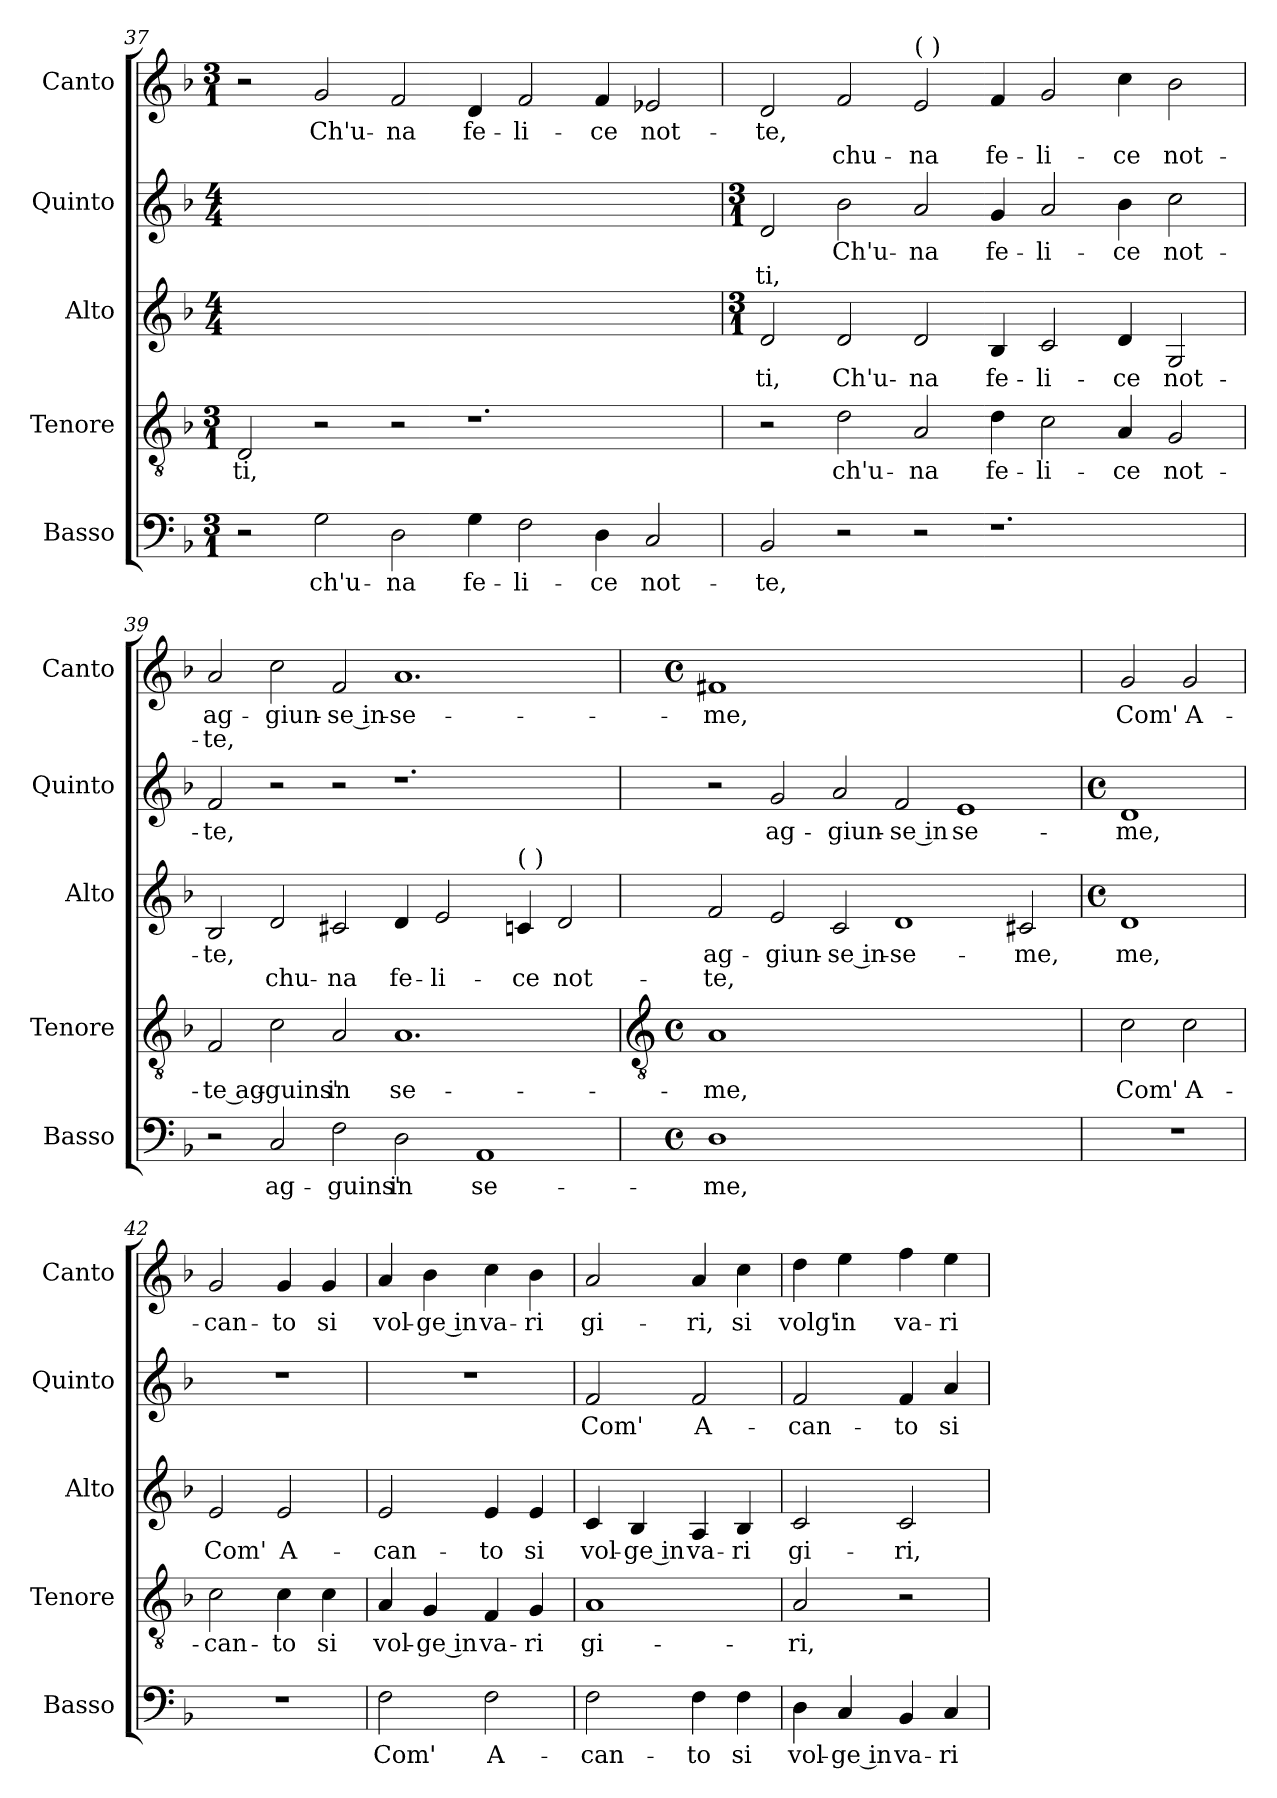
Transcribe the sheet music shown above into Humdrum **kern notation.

**kern	**text	**kern	**text	**kern	**text	**text	**kern	**text	**text	**kern	**text	**text
*part5	*part5	*part4	*part4	*part3	*part3	*part3	*part2	*part2	*part2	*part1	*part1	*part1
*staff5	*staff5	*staff4	*staff4	*staff3	*staff3	*staff3	*staff2	*staff2	*staff2	*staff1	*staff1	*staff1
*I"Basso	*	*I"Tenore	*	*I"Alto	*	*	*I"Quinto	*	*	*I"Canto	*	*
*I'Basso	*	*I'Tenore	*	*I'Alto	*	*	*I'Quinto	*	*	*I'Canto	*	*
!!LO:LB:g=z
*clefF4	*	*clefGv2	*	*clefG2	*	*	*clefG2	*	*	*clefG2	*	*
*k[b-]	*	*k[b-]	*	*k[b-]	*	*	*k[b-]	*	*	*k[b-]	*	*
*F:	*	*F:	*	*F:	*	*	*F:	*	*	*F:	*	*
*M3/1	*	*M3/1	*	*M4/4	*	*	*M4/4	*	*	*M3/1	*	*
=37	=37	=37	=37	=37	=37	=37	=37	=37	=37	=37	=37	=37
!	!	!	!LO:LY:b	!	!	!	!	!	!	!	!	!
2r	.	2D/	-ti,	0.ryy	.	.	0.ryy	.	.	2r	.	.
!	!LO:LY:b	!	!	!	!	!	!	!	!	!	!LO:LY:b	!
2G\	ch'u-	2r	.	.	.	.	.	.	.	2g/	Ch'u-	.
!	!LO:LY:b	!	!	!	!	!	!	!	!	!	!LO:LY:b	!
2D\	-na	2r	.	.	.	.	.	.	.	2f/	-na	.
!	!LO:LY:b	!	!	!	!	!	!	!	!	!	!LO:LY:b	!
4G\	fe-	1.r	.	.	.	.	.	.	.	4d/	fe-	.
!	!LO:LY:b	!	!	!	!	!	!	!	!	!	!LO:LY:b	!
2F\	-li-	.	.	.	.	.	.	.	.	2f/	-li-	.
!	!LO:LY:b	!	!	!	!	!	!	!	!	!	!LO:LY:b	!
4D\	-ce	.	.	.	.	.	.	.	.	4f/	-ce	.
!	!LO:LY:b	!	!	!	!	!	!	!	!	!	!LO:LY:b	!
2C/	not-	.	.	.	.	.	.	.	.	2e-X/	not-	.
!!LO:PB:g=z
=38	=38	=38	=38	=38	=38	=38	=38	=38	=38	=38	=38	=38
*	*	*	*	*M3/1	*	*	*M3/1	*	*	*	*	*
*	*	*	*	*	*	*	*	*	*	*MM240	*	*
!	!LO:LY:b	!	!	!	!LO:LY:b	!	!	!	!LO:LY:b	!	!LO:LY:b	!
2BB-/	-te,	2r	.	2d/	-ti,	.	2d/	.	-ti,	2d/	-te,	.
!	!	!	!LO:LY:b	!	!LO:LY:b	!	!	!LO:LY:b	!	!	!	!LO:LY:b
2r	.	2d\	ch'u-	2d/	Ch'u-	.	2b-\	Ch'u-	.	2f/	.	chu-
!	!	!	!	!	!	!	!	!	!	!LO:TX:a:t=(  )	!	!
!	!	!	!LO:LY:b	!	!LO:LY:b	!	!	!LO:LY:b	!	!	!	!LO:LY:b
2r	.	2A/	-na	2d/	-na	.	2a/	-na	.	2e/	.	-na
!	!	!	!LO:LY:b	!	!LO:LY:b	!	!	!LO:LY:b	!	!	!	!LO:LY:b
1.r	.	4d\	fe-	4B-/	fe-	.	4g/	fe-	.	4f/	.	fe-
!	!	!	!LO:LY:b	!	!LO:LY:b	!	!	!LO:LY:b	!	!	!	!LO:LY:b
.	.	2c\	-li-	2c/	-li-	.	2a/	-li-	.	2g/	.	-li-
!	!	!	!LO:LY:b	!	!LO:LY:b	!	!	!LO:LY:b	!	!	!	!LO:LY:b
.	.	4A/	-ce	4d/	-ce	.	4b-\	-ce	.	4cc\	.	-ce
!	!	!	!LO:LY:b	!	!LO:LY:b	!	!	!LO:LY:b	!	!	!	!LO:LY:b
.	.	2G/	not-	2G/	not-	.	2cc\	not-	.	2b-\	.	not-
=39	=39	=39	=39	=39	=39	=39	=39	=39	=39	=39	=39	=39
!	!	!	!LO:LY:b	!	!LO:LY:b	!	!	!LO:LY:b	!	!	!LO:LY:b	!LO:LY:b
2r	.	2F/	-te ag-	2B-/	-te,	.	2f/	-te,	.	2a/	-ag-	-te,
!	!LO:LY:b	!	!LO:LY:b	!	!	!LO:LY:b	!	!	!	!	!LO:LY:b	!
2C/	ag-	2c\	-guins'	2d/	.	chu-	2r	.	.	2cc\	giun-	.
!	!LO:LY:b	!	!LO:LY:b	!	!	!LO:LY:b	!	!	!	!	!LO:LY:b	!
2F\	-guins'	2A/	in	2c#X/	.	-na	2r	.	.	2f/	-se in-	.
!	!LO:LY:b	!	!LO:LY:b	!	!	!LO:LY:b	!	!	!	!	!LO:LY:b	!
2D\	in	1.A	se-	4d/	.	fe-	1.r	.	.	1.a	-se-	.
!	!	!	!	!	!	!LO:LY:b	!	!	!	!	!	!
.	.	.	.	2e/	.	-li-	.	.	.	.	.	.
!	!LO:LY:b	!	!	!	!	!	!	!	!	!	!	!
1AA	se-	.	.	.	.	.	.	.	.	.	.	.
!	!	!	!	!LO:TX:a:t=(  )	!	!	!	!	!	!	!	!
!	!	!	!	!	!	!LO:LY:b	!	!	!	!	!	!
.	.	.	.	4cn/	.	-ce	.	.	.	.	.	.
!	!	!	!	!	!	!LO:LY:b	!	!	!	!	!	!
.	.	.	.	2d/	.	not-	.	.	.	.	.	.
!!LO:LB:g=z
=40	=40	=40	=40	=40	=40	=40	=40	=40	=40	=40	=40	=40
*	*	*clefGv2	*	*	*	*	*	*	*	*	*	*
*M4/4	*	*M4/4	*	*	*	*	*	*	*	*M4/4	*	*
*met(c)	*	*met(c)	*	*	*	*	*	*	*	*met(c)	*	*
!	!LO:LY:b	!	!LO:LY:b	!	!LO:LY:b	!LO:LY:b	!	!	!	!	!LO:LY:b	!
1D	-me,	1A	-me,	2f/	-ag-	-te,	2r	.	.	1f#X	-me,	.
!	!	!	!	!	!LO:LY:b	!	!	!LO:LY:b	!	!	!	!
.	.	.	.	2e/	giun-	.	2g/	ag-	.	.	.	.
!	!	!	!	!	!LO:LY:b	!	!	!LO:LY:b	!	!	!	!
0ryy	.	0ryy	.	2c/	-se in-	.	2a/	-giun-	.	0ryy	.	.
!	!	!	!	!	!LO:LY:b	!	!	!LO:LY:b	!	!	!	!
.	.	.	.	1d	-se-	.	2f/	-se in	.	.	.	.
!	!	!	!	!	!	!	!	!LO:LY:b	!	!	!	!
.	.	.	.	.	.	.	1e	se-	.	.	.	.
!	!	!	!	!	!LO:LY:b	!	!	!	!	!	!	!
.	.	.	.	2c#X/	-me,	.	.	.	.	.	.	.
!!LO:PB:g=z
=41	=41	=41	=41	=41	=41	=41	=41	=41	=41	=41	=41	=41
*	*	*	*	*M4/4	*	*	*M4/4	*	*	*	*	*
*	*	*	*	*met(c)	*	*	*met(c)	*	*	*	*	*
!	!	!	!LO:LY:b	!	!LO:LY:b	!	!	!LO:LY:b	!	!	!LO:LY:b	!
1r	.	2c\	Com'	1d	me,	.	1d	-me,	.	2g/	Com'	.
!	!	!	!LO:LY:b	!	!	!	!	!	!	!	!LO:LY:b	!
.	.	2c\	A-	.	.	.	.	.	.	2g/	A-	.
=42	=42	=42	=42	=42	=42	=42	=42	=42	=42	=42	=42	=42
!	!	!	!LO:LY:b	!	!LO:LY:b	!	!	!	!	!	!LO:LY:b	!
1r	.	2c\	-can-	2e/	Com'	.	1r	.	.	2g/	-can-	.
!	!	!	!LO:LY:b	!	!LO:LY:b	!	!	!	!	!	!LO:LY:b	!
.	.	4c\	-to	2e/	A-	.	.	.	.	4g/	-to	.
!	!	!	!LO:LY:b	!	!	!	!	!	!	!	!LO:LY:b	!
.	.	4c\	si	.	.	.	.	.	.	4g/	si	.
=43	=43	=43	=43	=43	=43	=43	=43	=43	=43	=43	=43	=43
!	!LO:LY:b	!	!LO:LY:b	!	!LO:LY:b	!	!	!	!	!	!LO:LY:b	!
2F\	Com'	4A/	vol-	2e/	-can-	.	1r	.	.	4a/	vol-	.
!	!	!	!LO:LY:b	!	!	!	!	!	!	!	!LO:LY:b	!
.	.	4G/	-ge in	.	.	.	.	.	.	4b-\	-ge in	.
!	!LO:LY:b	!	!LO:LY:b	!	!LO:LY:b	!	!	!	!	!	!LO:LY:b	!
2F\	A-	4F/	va-	4e/	-to	.	.	.	.	4cc\	va-	.
!	!	!	!LO:LY:b	!	!LO:LY:b	!	!	!	!	!	!LO:LY:b	!
.	.	4G/	-ri	4e/	si	.	.	.	.	4b-\	-ri	.
=44	=44	=44	=44	=44	=44	=44	=44	=44	=44	=44	=44	=44
!	!LO:LY:b	!	!LO:LY:b	!	!LO:LY:b	!	!	!LO:LY:b	!	!	!LO:LY:b	!
2F\	-can-	1A	gi-	4c/	vol-	.	2f/	Com'	.	2a/	gi-	.
!	!	!	!	!	!LO:LY:b	!	!	!	!	!	!	!
.	.	.	.	4B-/	-ge in	.	.	.	.	.	.	.
!	!LO:LY:b	!	!	!	!LO:LY:b	!	!	!LO:LY:b	!	!	!LO:LY:b	!
4F\	-to	.	.	4A/	va-	.	2f/	A-	.	4a/	-ri,	.
!	!LO:LY:b	!	!	!	!LO:LY:b	!	!	!	!	!	!LO:LY:b	!
4F\	si	.	.	4B-/	-ri	.	.	.	.	4cc\	si	.
=45	=45	=45	=45	=45	=45	=45	=45	=45	=45	=45	=45	=45
!	!LO:LY:b	!	!LO:LY:b	!	!LO:LY:b	!	!	!LO:LY:b	!	!	!LO:LY:b	!
4D\	vol-	2A/	-ri,	2c/	gi-	.	2f/	-can-	.	4dd\	volg'	.
!	!LO:LY:b	!	!	!	!	!	!	!	!	!	!LO:LY:b	!
4C/	-ge in	.	.	.	.	.	.	.	.	4ee\	in	.
!	!LO:LY:b	!	!	!	!LO:LY:b	!	!	!LO:LY:b	!	!	!LO:LY:b	!
4BB-/	va-	2r	.	2c/	-ri,	.	4f/	-to	.	4ff\	va-	.
!	!LO:LY:b	!	!	!	!	!	!	!LO:LY:b	!	!	!LO:LY:b	!
4C/	-ri	.	.	.	.	.	4a/	si	.	4ee\	-ri	.
=	=	=	=	=	=	=	=	=	=	=	=	=
*-	*-	*-	*-	*-	*-	*-	*-	*-	*-	*-	*-	*-
